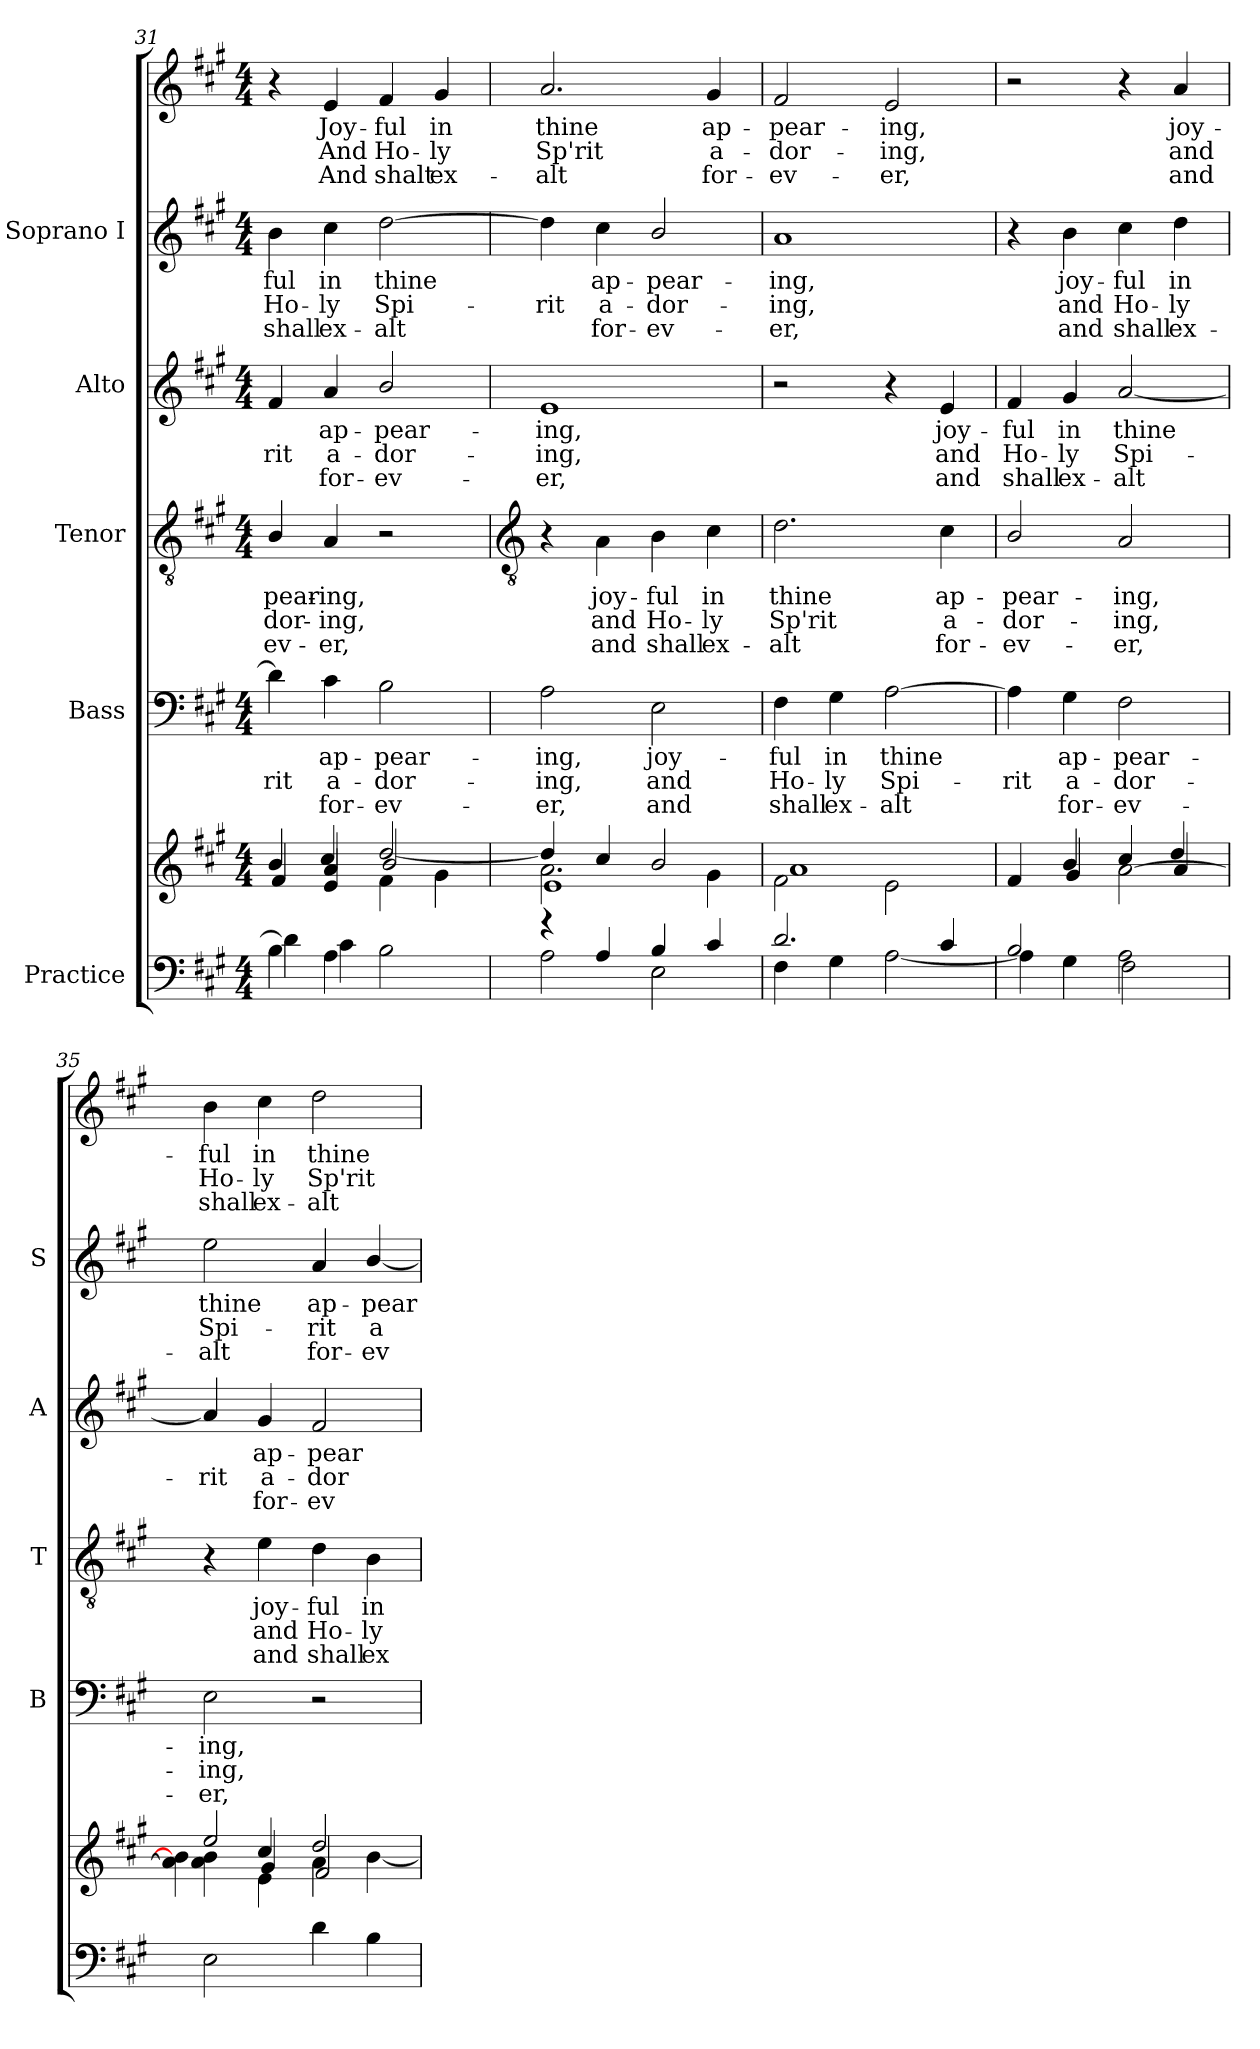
**kern	**kern	**kern	**text	**text	**text	**kern	**text	**text	**text	**kern	**text	**text	**text	**kern	**text	**text	**text	**kern	**text	**text	**text
*part5	*part5	*part4	*part4	*part4	*part4	*part3	*part3	*part3	*part3	*part2	*part2	*part2	*part2	*part1	*part1	*part1	*part1	*part1	*part1	*part1	*part1
*staff7	*staff6	*staff5	*staff5	*staff5	*staff5	*staff4	*staff4	*staff4	*staff4	*staff3	*staff3	*staff3	*staff3	*staff2	*staff2	*staff2	*staff2	*staff1	*staff1	*staff1	*staff1
*I"Practice	*	*I"Bass	*	*	*	*I"Tenor	*	*	*	*I"Alto	*	*	*	*I"Soprano I	*	*	*	*	*	*	*
*	*	*I'B	*	*	*	*I'T	*	*	*	*I'A	*	*	*	*I'S	*	*	*	*	*	*	*
*clefF4	*clefG2	*clefF4	*	*	*	*clefGv2	*	*	*	*clefG2	*	*	*	*clefG2	*	*	*	*clefG2	*	*	*
*k[f#c#g#]	*k[f#c#g#]	*k[f#c#g#]	*	*	*	*k[f#c#g#]	*	*	*	*k[f#c#g#]	*	*	*	*k[f#c#g#]	*	*	*	*k[f#c#g#]	*	*	*
*A:	*A:	*A:	*	*	*	*A:	*	*	*	*A:	*	*	*	*A:	*	*	*	*A:	*	*	*
*M4/4	*M4/4	*M4/4	*	*	*	*M4/4	*	*	*	*M4/4	*	*	*	*M4/4	*	*	*	*M4/4	*	*	*
=31	=31	=31	=31	=31	=31	=31	=31	=31	=31	=31	=31	=31	=31	=31	=31	=31	=31	=31	=31	=31	=31
*^	*^	*	*	*	*	*	*	*	*	*	*	*	*	*	*	*	*	*	*	*	*
*	*	*	*^	*	*	*	*	*	*	*	*	*	*	*	*	*	*	*	*	*	*	*	*
!	!	!	!	!	!	!	!LO:LY:b	!	!	!LO:LY:b	!LO:LY:b	!LO:LY:b	!	!	!LO:LY:b	!	!	!LO:LY:b	!LO:LY:b	!LO:LY:b	!	!	!	!
4B\	4d]	4ryy	4b/	4f#	4d]	.	rit	.	4B/	-pear-	-dor-	-ev-	4f#	.	rit	.	4b	-ful	Ho-	-shall	4r	.	.	.
!	!	!	!	!	!	!LO:LY:b	!LO:LY:b	!LO:LY:b	!	!LO:LY:b	!LO:LY:b	!LO:LY:b	!	!LO:LY:b	!LO:LY:b	!LO:LY:b	!	!LO:LY:b	!LO:LY:b	!LO:LY:b	!	!LO:LY:b	!LO:LY:b	!LO:LY:b
4A\	4c#	4e	4cc#/	4a	4c#	ap-	-a-	-for-	4A/	-ing,	ing,	er,	4a	ap-	-a-	-for-	4cc#	in	ly	ex-	4e	Joy-	-And	And
!	!	!	!	!	!	!LO:LY:b	!LO:LY:b	!LO:LY:b	!	!	!	!	!	!LO:LY:b	!LO:LY:b	!LO:LY:b	!	!LO:LY:b	!LO:LY:b	!LO:LY:b	!	!LO:LY:b	!LO:LY:b	!LO:LY:b
2ryy	2B	4f#\	[2dd/	2b/	2B	-pear-	-dor-	-ev-	2r	.	.	.	2b/	-pear-	-dor-	-ev-	[2dd	-thine	Spi-	-alt	4f#	ful	Ho-	-shalt
!	!	!	!	!	!	!	!	!	!	!	!	!	!	!	!	!	!	!	!	!	!	!LO:LY:b	!LO:LY:b	!LO:LY:b
.	.	4g#\	.	.	.	.	.	.	.	.	.	.	.	.	.	.	.	.	.	.	4g#	in	ly	ex-
!!LO:LB:g=z
=32	=32	=32	=32	=32	=32	=32	=32	=32	=32	=32	=32	=32	=32	=32	=32	=32	=32	=32	=32	=32	=32	=32	=32	=32
*	*	*	*	*	*	*	*	*	*clefGv2	*	*	*	*	*	*	*	*	*	*	*	*	*	*	*
!	!	!	!	!	!	!LO:LY:b	!LO:LY:b	!LO:LY:b	!	!	!	!	!	!LO:LY:b	!LO:LY:b	!LO:LY:b	!	!	!LO:LY:b	!	!	!LO:LY:b	!LO:LY:b	!LO:LY:b
4r	2A\	2.a\	4dd/]	1e\	2A	-ing,	ing,	er,	4r	.	.	.	1e	-ing,	ing,	er,	4dd]	.	-rit	.	2.a	thine	Sp'rit	alt
!	!	!	!	!	!	!	!	!	!	!LO:LY:b	!LO:LY:b	!LO:LY:b	!	!	!	!	!	!LO:LY:b	!LO:LY:b	!LO:LY:b	!	!	!	!
4A/	.	.	4cc#/	.	.	.	.	.	4A\	joy-	-and	and	.	.	.	.	4cc#	ap-	-a-	-for-	.	.	.	.
!	!	!	!	!	!	!LO:LY:b	!LO:LY:b	!LO:LY:b	!	!LO:LY:b	!LO:LY:b	!LO:LY:b	!	!	!	!	!	!LO:LY:b	!LO:LY:b	!LO:LY:b	!	!	!	!
4B/	2E\	.	2b/	.	2E	joy-	-and	and	4B	ful	Ho-	-shall	.	.	.	.	2b/	-pear-	-dor-	-ev-	.	.	.	.
!	!	!	!	!	!	!	!	!	!	!LO:LY:b	!LO:LY:b	!LO:LY:b	!	!	!	!	!	!	!	!	!	!LO:LY:b	!LO:LY:b	!LO:LY:b
4c#/	.	4g#\	.	.	.	.	.	.	4c#	in	ly	ex-	.	.	.	.	.	.	.	.	4g#	ap-	-a-	-for-
=33	=33	=33	=33	=33	=33	=33	=33	=33	=33	=33	=33	=33	=33	=33	=33	=33	=33	=33	=33	=33	=33	=33	=33	=33
!	!	!	!	!	!	!LO:LY:b	!LO:LY:b	!LO:LY:b	!	!LO:LY:b	!LO:LY:b	!LO:LY:b	!	!	!	!	!	!LO:LY:b	!LO:LY:b	!LO:LY:b	!	!LO:LY:b	!LO:LY:b	!LO:LY:b
2.d/	4F#\	2f#\	1a	2ryy	4F#	ful	Ho-	-shall	2.d	-thine	Sp'rit	alt	2r	.	.	.	1a	ing,	ing,	er,	2f#	-pear-	-dor-	-ev-
!	!	!	!	!	!	!LO:LY:b	!LO:LY:b	!LO:LY:b	!	!	!	!	!	!	!	!	!	!	!	!	!	!	!	!
.	4G#\	.	.	.	4G#	in	ly	ex-	.	.	.	.	.	.	.	.	.	.	.	.	.	.	.	.
!	!	!	!	!	!	!LO:LY:b	!LO:LY:b	!LO:LY:b	!	!	!	!	!	!	!	!	!	!	!	!	!	!LO:LY:b	!LO:LY:b	!LO:LY:b
.	[2A\	2e\	.	4ryy	[2A	-thine	Spi-	-alt	.	.	.	.	4r	.	.	.	.	.	.	.	2e	-ing,	ing,	er,
!	!	!	!	!	!	!	!	!	!	!LO:LY:b	!LO:LY:b	!LO:LY:b	!	!LO:LY:b	!LO:LY:b	!LO:LY:b	!	!	!	!	!	!	!	!
4c#/	.	.	.	4e\yy	.	.	.	.	4c#	ap-	-a-	-for-	4e	joy-	-and	and	.	.	.	.	.	.	.	.
=34	=34	=34	=34	=34	=34	=34	=34	=34	=34	=34	=34	=34	=34	=34	=34	=34	=34	=34	=34	=34	=34	=34	=34	=34
!	!	!	!	!	!	!	!LO:LY:b	!	!	!LO:LY:b	!LO:LY:b	!LO:LY:b	!	!LO:LY:b	!LO:LY:b	!LO:LY:b	!	!	!	!	!	!	!	!
2B/	4A\]	2ryy	4ryy	4f#/	4A]	.	rit	.	2B/	-pear-	-dor-	-ev-	4f#	ful	Ho-	-shall	4r	.	.	.	2r	.	.	.
!	!	!	!	!	!	!LO:LY:b	!LO:LY:b	!LO:LY:b	!	!	!	!	!	!LO:LY:b	!LO:LY:b	!LO:LY:b	!	!LO:LY:b	!LO:LY:b	!LO:LY:b	!	!	!	!
.	4G#\	.	4b/	4g#/	4G#	ap-	-a-	-for-	.	.	.	.	4g#	in	ly	ex-	4b	joy-	-and	and	.	.	.	.
!	!	!	!	!	!	!LO:LY:b	!LO:LY:b	!LO:LY:b	!	!LO:LY:b	!LO:LY:b	!LO:LY:b	!	!LO:LY:b	!LO:LY:b	!LO:LY:b	!	!LO:LY:b	!LO:LY:b	!LO:LY:b	!	!	!	!
2A\	2F#\	4ryy	4cc#/	[2a\	2F#	-pear-	-dor-	-ev-	2A/	-ing,	ing,	er,	[2a	-thine	Spi-	-alt	4cc#	ful	Ho-	-shall	4r	.	.	.
!	!	!	!	!	!	!	!	!	!	!	!	!	!	!	!	!	!	!LO:LY:b	!LO:LY:b	!LO:LY:b	!	!LO:LY:b	!LO:LY:b	!LO:LY:b
.	.	4a	4dd/	.	.	.	.	.	.	.	.	.	.	.	.	.	4dd	in	ly	ex-	4a	joy-	-and	and
=35	=35	=35	=35	=35	=35	=35	=35	=35	=35	=35	=35	=35	=35	=35	=35	=35	=35	=35	=35	=35	=35	=35	=35	=35
*	*	*	*	*^	*	*	*	*	*	*	*	*	*	*	*	*	*	*	*	*	*	*	*	*
!	!	!	!	!	!	!	!LO:LY:b	!LO:LY:b	!LO:LY:b	!	!	!	!	!	!	!LO:LY:b	!	!	!LO:LY:b	!LO:LY:b	!LO:LY:b	!	!LO:LY:b	!LO:LY:b	!LO:LY:b
4ryy	2E\	4a\ 4b\	2ee/	4a\] 4b\]	4ryy	2E	-ing,	ing,	er,	4r	.	.	.	4a]	.	rit	.	2ee	thine	Spi-	-alt	4b	-ful	Ho-	-shall
!	!	!	!	!	!	!	!	!	!	!	!LO:LY:b	!LO:LY:b	!LO:LY:b	!	!LO:LY:b	!LO:LY:b	!LO:LY:b	!	!	!	!	!	!LO:LY:b	!LO:LY:b	!LO:LY:b
4ryy	.	4cc#/	.	4g#/	4e	.	.	.	.	4e	joy-	-and	and	4g#	ap-	-a-	-for-	.	.	.	.	4cc#	in	ly	ex-
!	!	!	!	!	!	!	!	!	!	!	!LO:LY:b	!LO:LY:b	!LO:LY:b	!	!LO:LY:b	!LO:LY:b	!LO:LY:b	!	!LO:LY:b	!LO:LY:b	!LO:LY:b	!	!LO:LY:b	!LO:LY:b	!LO:LY:b
4d	2ryy	2dd/	4a\	2f#/	2ryy	2r	.	.	.	4d	ful	Ho-	-shall	2f#	-pear-	-dor-	-ev-	4a	ap-	-rit	for-	2dd	-thine	Sp'rit	alt
!	!	!	!	!	!	!	!	!	!	!	!LO:LY:b	!LO:LY:b	!LO:LY:b	!	!	!	!	!	!LO:LY:b	!LO:LY:b	!LO:LY:b	!	!	!	!
4B	.	.	[4b\	.	.	.	.	.	.	4B	in	ly	ex-	.	.	.	.	[4b/	-pear-	a-	ev-	.	.	.	.
*v	*v	*	*	*	*	*	*	*	*	*	*	*	*	*	*	*	*	*	*	*	*	*	*	*	*
*	*v	*v	*v	*v	*	*	*	*	*	*	*	*	*	*	*	*	*	*	*	*	*	*	*	*
=	=	=	=	=	=	=	=	=	=	=	=	=	=	=	=	=	=	=	=	=	=
*-	*-	*-	*-	*-	*-	*-	*-	*-	*-	*-	*-	*-	*-	*-	*-	*-	*-	*-	*-	*-	*-
